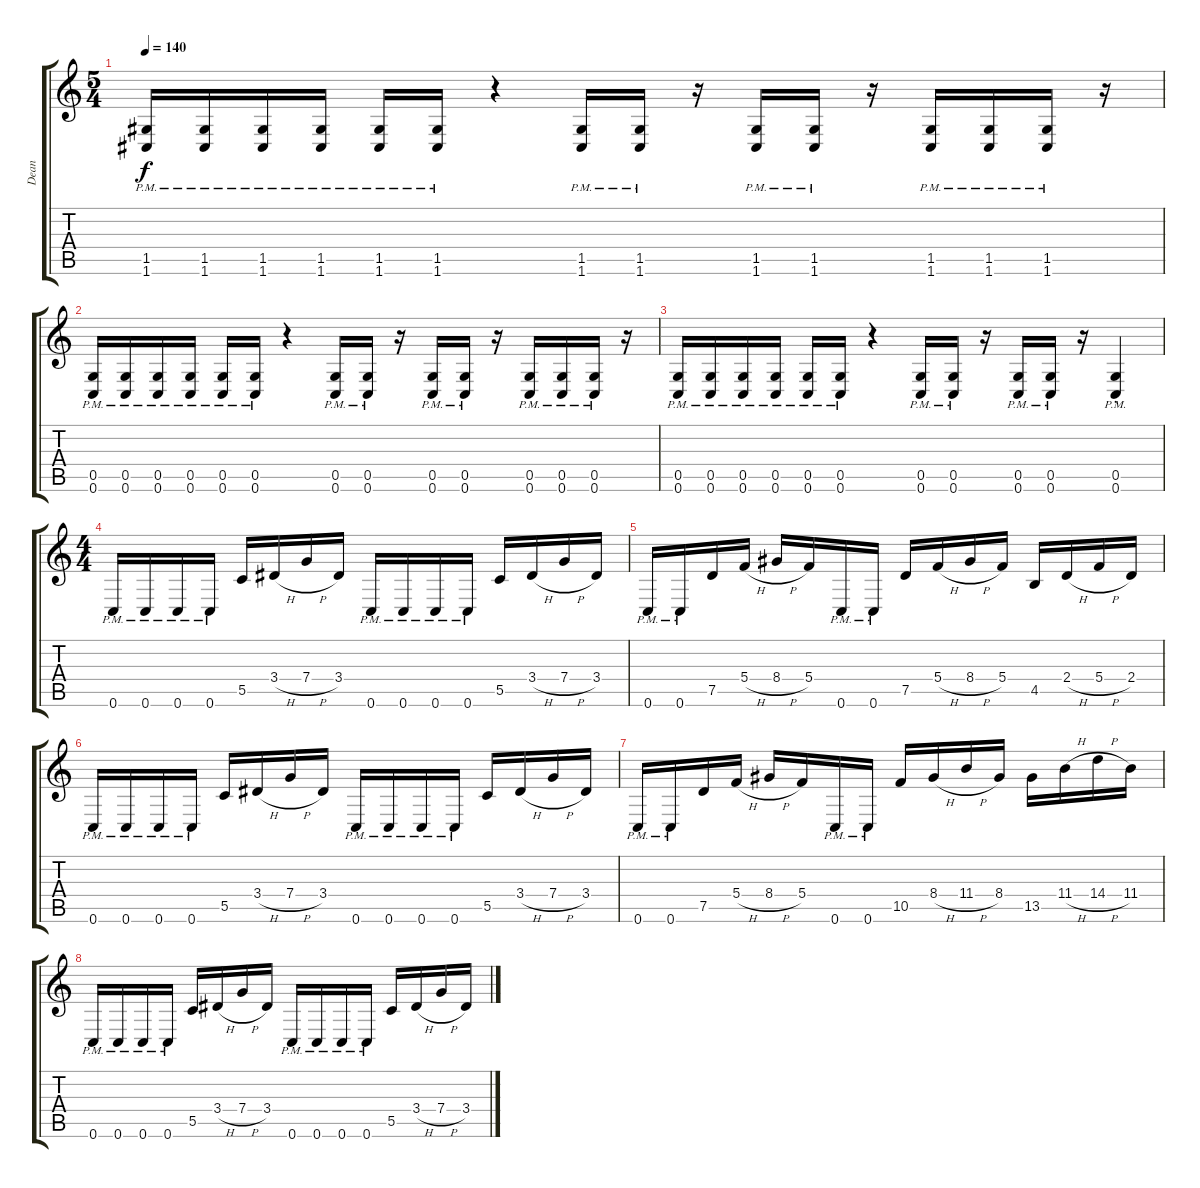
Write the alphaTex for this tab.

\track ("Dean" "Dean") {instrument distortionguitar}
\staff {score tabs}
\tuning (D4 A3 F3 C3 G2 C2) {hide}
\ts (5 4)
\tempo 140
\clef g2
\ks c
(1.5{pm} 1.6{pm}).16{dy f volume 12} (1.5{pm} 1.6{pm}).16 (1.5{pm} 1.6{pm}).16 (1.5{pm} 1.6{pm}).16 (1.5{pm} 1.6{pm}).16 (1.5{pm} 1.6{pm}).16 r.4 (1.5{pm} 1.6{pm}).16 (1.5{pm} 1.6{pm}).16 r.16 (1.5{pm} 1.6{pm}).16 (1.5{pm} 1.6{pm}).16 r.16 (1.5{pm} 1.6{pm}).16 (1.5{pm} 1.6{pm}).16 (1.5{pm} 1.6{pm}).16 r.16 |
(0.5{pm} 0.6{pm}).16{volume 12} (0.5{pm} 0.6{pm}).16 (0.5{pm} 0.6{pm}).16 (0.5{pm} 0.6{pm}).16 (0.5{pm} 0.6{pm}).16 (0.5{pm} 0.6{pm}).16 r.4 (0.5{pm} 0.6{pm}).16 (0.5{pm} 0.6{pm}).16 r.16 (0.5{pm} 0.6{pm}).16 (0.5{pm} 0.6{pm}).16 r.16 (0.5{pm} 0.6{pm}).16 (0.5{pm} 0.6{pm}).16 (0.5{pm} 0.6{pm}).16 r.16 |
(0.5{pm} 0.6{pm}).16{volume 12} (0.5{pm} 0.6{pm}).16 (0.5{pm} 0.6{pm}).16 (0.5{pm} 0.6{pm}).16 (0.5{pm} 0.6{pm}).16 (0.5{pm} 0.6{pm}).16 r.4 (0.5{pm} 0.6{pm}).16 (0.5{pm} 0.6{pm}).16 r.16 (0.5{pm} 0.6{pm}).16 (0.5{pm} 0.6{pm}).16 r.16 (0.5{st} 0.6{pm}).4 |
\ts (4 4)
0.6{pm}.16 0.6{pm}.16 0.6{pm}.16 0.6{pm}.16 5.5.16 3.4{h}.16 7.4{h}.16 3.4.16 0.6{pm}.16 0.6{pm}.16 0.6{pm}.16 0.6{pm}.16 5.5.16 3.4{h}.16 7.4{h}.16 3.4.16 |
0.6{pm}.16 0.6{pm}.16 7.5.16 5.4{h}.16 8.4{h}.16 5.4.16 0.6{pm}.16 0.6{pm}.16 7.5.16 5.4{h}.16 8.4{h}.16 5.4.16 4.5.16 2.4{h}.16 5.4{h}.16 2.4.16 |
0.6{pm}.16 0.6{pm}.16 0.6{pm}.16 0.6{pm}.16 5.5.16 3.4{h}.16 7.4{h}.16 3.4.16 0.6{pm}.16 0.6{pm}.16 0.6{pm}.16 0.6{pm}.16 5.5.16 3.4{h}.16 7.4{h}.16 3.4.16 |
0.6{pm}.16 0.6{pm}.16 7.5.16 5.4{h}.16 8.4{h}.16 5.4.16 0.6{pm}.16 0.6{pm}.16 10.5.16 8.4{h}.16 11.4{h}.16 8.4.16 13.5.16 11.4{h}.16 14.4{h}.16 11.4.16 |
0.6{pm}.16{balance 3} 0.6{pm}.16 0.6{pm}.16 0.6{pm}.16 5.5.16 3.4{h}.16 7.4{h}.16 3.4.16 0.6{pm}.16 0.6{pm}.16 0.6{pm}.16 0.6{pm}.16 5.5.16 3.4{h}.16 7.4{h}.16 3.4.16
